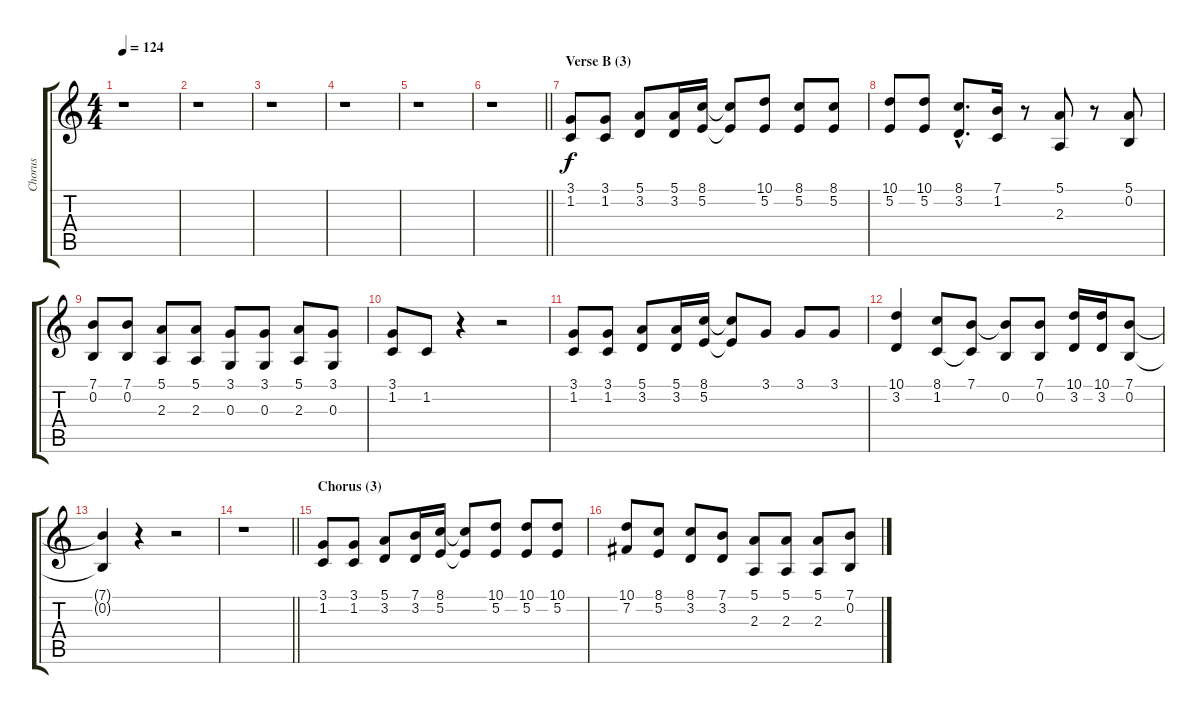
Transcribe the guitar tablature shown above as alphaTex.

\track ("Chorus" "Chorus") {instrument sopranosax}
\staff {score tabs}
\tuning (E4 B3 G3 D3 A2 E2) {hide}
\ts (4 4)
\tempo 124
\clef g2
\ks aminor
r.1{dy f} |
r.1 |
r.1 |
r.1 |
r.1 |
\barLineRight lightlight
r.1 |
\section ("" "Verse B (3)")
(3.1 1.2).8 (3.1 1.2).8 (5.1 3.2).8 (5.1 3.2).16 (8.1 5.2).16 (8.1{t} 5.2{t}).8 (10.1 5.2).8 (8.1 5.2).8 (8.1 5.2).8 |
(10.1 5.2).8 (10.1 5.2).8 (8.1{hac} 3.2{hac}).8{d} (7.1 1.2).16 r.8 (5.1 2.3).8 r.8 (5.1 0.2).8 |
(7.1 0.2).8 (7.1 0.2).8 (5.1 2.3).8 (5.1 2.3).8 (3.1 0.3).8 (3.1 0.3).8 (5.1 2.3).8 (3.1 0.3).8 |
(3.1 1.2).8 1.2.8 r.4 r.2 |
(3.1 1.2).8 (3.1 1.2).8 (5.1 3.2).8 (5.1 3.2).16 (8.1 5.2).16 (8.1{t} 5.2{t}).8 3.1.8 3.1.8 3.1.8 |
(10.1 3.2).4 (8.1 1.2).8 (7.1 1.2{t}).8 (7.1{t} 0.2).8 (7.1 0.2).8 (10.1 3.2).16 (10.1 3.2).16 (7.1 0.2).8 |
(7.1{t} 0.2{t}).4 r.4 r.2 |
\barLineRight lightlight
r.1 |
\section ("" "Chorus (3)")
(3.1 1.2).8 (3.1 1.2).8 (5.1 3.2).8 (7.1 3.2).16 (8.1 5.2).16 (8.1{t} 5.2{t}).8 (10.1 5.2).8 (10.1 5.2).8 (10.1 5.2).8 |
(10.1 7.2).8 (8.1 5.2).8 (8.1 3.2).8 (7.1 3.2).8 (5.1 2.3).8 (5.1 2.3).8 (5.1 2.3).8 (7.1 0.2).8
